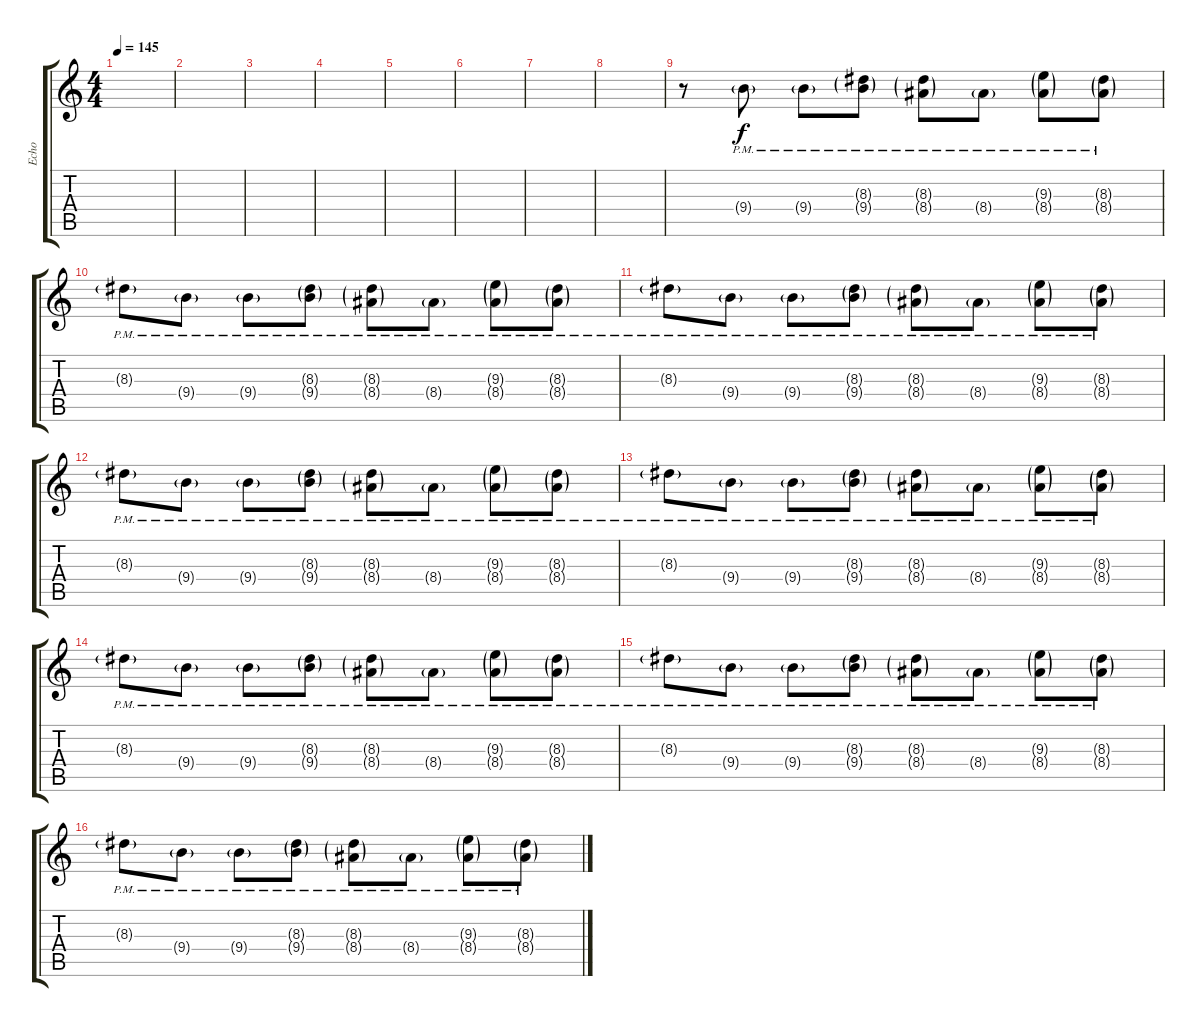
\track ("Echo" "Echo") {instrument overdrivenguitar}
\staff {score tabs}
\tuning (E4 B3 G3 D3 A2 E2) {hide}
\ts (4 4)
\tempo 145
\clef g2
\ks c
|
|
|
|
|
|
|
|
r.8 9.4{g pm}.8 9.4{g pm}.8 (8.3{g pm} 9.4{g pm}).8 (8.3{g pm} 8.4{g pm}).8 8.4{g pm}.8 (9.3{g pm} 8.4{g pm}).8 (8.3{g pm} 8.4{g pm}).8 |
8.3{g pm}.8 9.4{g pm}.8 9.4{g pm}.8 (8.3{g pm} 9.4{g pm}).8 (8.3{g pm} 8.4{g pm}).8 8.4{g pm}.8 (9.3{g pm} 8.4{g pm}).8 (8.3{g pm} 8.4{g pm}).8 |
8.3{g pm}.8 9.4{g pm}.8 9.4{g pm}.8 (8.3{g pm} 9.4{g pm}).8 (8.3{g pm} 8.4{g pm}).8 8.4{g pm}.8 (9.3{g pm} 8.4{g pm}).8 (8.3{g pm} 8.4{g pm}).8 |
8.3{g pm}.8 9.4{g pm}.8 9.4{g pm}.8 (8.3{g pm} 9.4{g pm}).8 (8.3{g pm} 8.4{g pm}).8 8.4{g pm}.8 (9.3{g pm} 8.4{g pm}).8 (8.3{g pm} 8.4{g pm}).8 |
8.3{g pm}.8 9.4{g pm}.8 9.4{g pm}.8 (8.3{g pm} 9.4{g pm}).8 (8.3{g pm} 8.4{g pm}).8 8.4{g pm}.8 (9.3{g pm} 8.4{g pm}).8 (8.3{g pm} 8.4{g pm}).8 |
8.3{g pm}.8 9.4{g pm}.8 9.4{g pm}.8 (8.3{g pm} 9.4{g pm}).8 (8.3{g pm} 8.4{g pm}).8 8.4{g pm}.8 (9.3{g pm} 8.4{g pm}).8 (8.3{g pm} 8.4{g pm}).8 |
8.3{g pm}.8 9.4{g pm}.8 9.4{g pm}.8 (8.3{g pm} 9.4{g pm}).8 (8.3{g pm} 8.4{g pm}).8 8.4{g pm}.8 (9.3{g pm} 8.4{g pm}).8 (8.3{g pm} 8.4{g pm}).8 |
8.3{g pm}.8 9.4{g pm}.8 9.4{g pm}.8 (8.3{g pm} 9.4{g pm}).8 (8.3{g pm} 8.4{g pm}).8 8.4{g pm}.8 (9.3{g pm} 8.4{g pm}).8 (8.3{g pm} 8.4{g pm}).8
